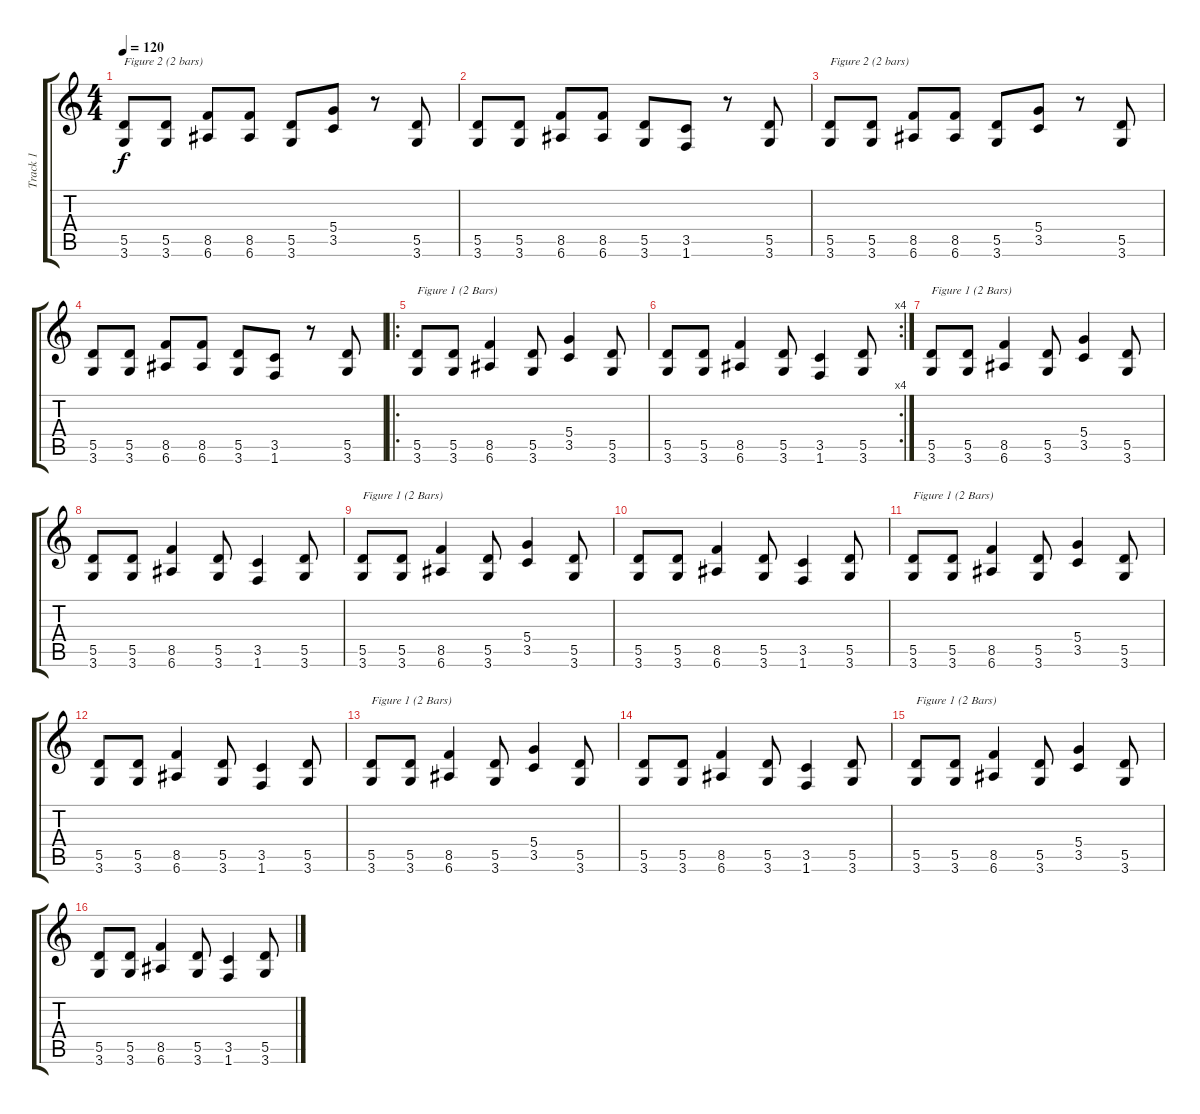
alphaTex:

\track ("Track 1" "Track 1") {instrument overdrivenguitar}
\staff {score tabs}
\tuning (E4 B3 G3 D3 A2 E2) {hide}
\ts (4 4)
\tempo 120
\clef g2
\ks c
(5.5 3.6).8{txt "Figure 2 (2 bars)" dy f} (5.5 3.6).8 (8.5 6.6).8 (8.5 6.6).8 (5.5 3.6).8 (5.4 3.5).8 r.8 (5.5 3.6).8 |
(5.5 3.6).8 (5.5 3.6).8 (8.5 6.6).8 (8.5 6.6).8 (5.5 3.6).8 (3.5 1.6).8 r.8 (5.5 3.6).8 |
(5.5 3.6).8{txt "Figure 2 (2 bars)"} (5.5 3.6).8 (8.5 6.6).8 (8.5 6.6).8 (5.5 3.6).8 (5.4 3.5).8 r.8 (5.5 3.6).8 |
(5.5 3.6).8 (5.5 3.6).8 (8.5 6.6).8 (8.5 6.6).8 (5.5 3.6).8 (3.5 1.6).8 r.8 (5.5 3.6).8 |
\ro
(5.5 3.6).8{txt "Figure 1 (2 Bars)"} (5.5 3.6).8 (8.5 6.6).4 (5.5 3.6).8 (5.4 3.5).4 (5.5 3.6).8 |
\rc 4
(5.5 3.6).8 (5.5 3.6).8 (8.5 6.6).4 (5.5 3.6).8 (3.5 1.6).4 (5.5 3.6).8 |
(5.5 3.6).8{txt "Figure 1 (2 Bars)"} (5.5 3.6).8 (8.5 6.6).4 (5.5 3.6).8 (5.4 3.5).4 (5.5 3.6).8 |
(5.5 3.6).8 (5.5 3.6).8 (8.5 6.6).4 (5.5 3.6).8 (3.5 1.6).4 (5.5 3.6).8 |
(5.5 3.6).8{txt "Figure 1 (2 Bars)"} (5.5 3.6).8 (8.5 6.6).4 (5.5 3.6).8 (5.4 3.5).4 (5.5 3.6).8 |
(5.5 3.6).8 (5.5 3.6).8 (8.5 6.6).4 (5.5 3.6).8 (3.5 1.6).4 (5.5 3.6).8 |
(5.5 3.6).8{txt "Figure 1 (2 Bars)"} (5.5 3.6).8 (8.5 6.6).4 (5.5 3.6).8 (5.4 3.5).4 (5.5 3.6).8 |
(5.5 3.6).8 (5.5 3.6).8 (8.5 6.6).4 (5.5 3.6).8 (3.5 1.6).4 (5.5 3.6).8 |
(5.5 3.6).8{txt "Figure 1 (2 Bars)"} (5.5 3.6).8 (8.5 6.6).4 (5.5 3.6).8 (5.4 3.5).4 (5.5 3.6).8 |
(5.5 3.6).8 (5.5 3.6).8 (8.5 6.6).4 (5.5 3.6).8 (3.5 1.6).4 (5.5 3.6).8 |
(5.5 3.6).8{txt "Figure 1 (2 Bars)"} (5.5 3.6).8 (8.5 6.6).4 (5.5 3.6).8 (5.4 3.5).4 (5.5 3.6).8 |
(5.5 3.6).8 (5.5 3.6).8 (8.5 6.6).4 (5.5 3.6).8 (3.5 1.6).4 (5.5 3.6).8
